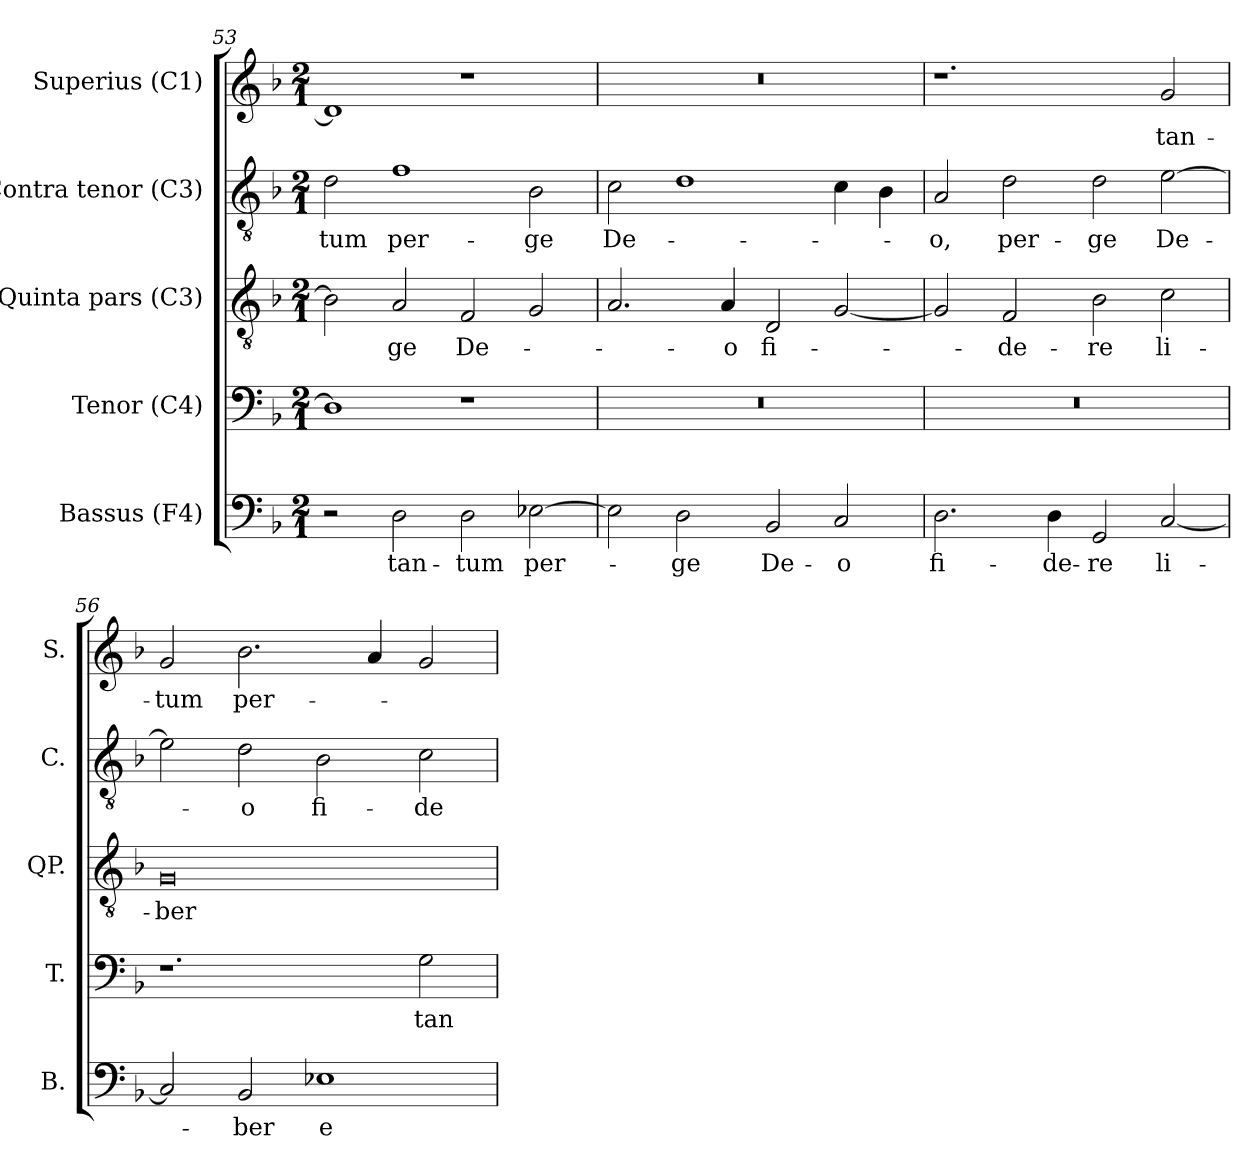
**kern	**text	**kern	**text	**kern	**text	**kern	**text	**kern	**text
*part5	*part5	*part4	*part4	*part3	*part3	*part2	*part2	*part1	*part1
*staff5	*staff5	*staff4	*staff4	*staff3	*staff3	*staff2	*staff2	*staff1	*staff1
*I"Bassus (F4)	*	*I"Tenor (C4)	*	*I"Quinta pars (C3)	*	*I"Contra tenor (C3)	*	*I"Superius (C1)	*
*I'B.	*	*I'T.	*	*I'QP.	*	*I'C.	*	*I'S.	*
!!LO:LB:g=z
*clefF4	*	*clefF4	*	*clefGv2	*	*clefGv2	*	*clefG2	*
*	*	*ITrd7c12	*	*ITrd7c12	*	*ITrd7c12	*	*	*
*k[b-]	*	*k[b-]	*	*k[b-]	*	*k[b-]	*	*k[b-]	*
*F:	*	*F:	*	*F:	*	*F:	*	*F:	*
*M2/1	*	*M2/1	*	*M2/1	*	*M2/1	*	*M2/1	*
=53	=53	=53	=53	=53	=53	=53	=53	=53	=53
!	!	!	!	!	!	!	!LO:LY:b:color=#000000	!	!
2r	.	1DDi]	.	2BB-i\]	.	2Di\	-tum	1di]	.
!	!LO:LY:b:color=#000000	!	!	!	!	!	!	!	!
!	!	!	!	!	!LO:LY:b:color=#000000	!	!	!	!
!	!	!	!	!	!	!	!LO:LY:b:color=#000000	!	!
2Di\	tan-	.	.	2AAi/	-ge	1Fi	per-	.	.
!	!LO:LY:b:color=#000000	!	!	!	!	!	!	!	!
!	!	!	!	!	!LO:LY:b:color=#000000	!	!	!	!
2Di\	-tum	1r	.	2FFi/	De-	.	.	1r	.
!	!LO:LY:b:color=#000000	!	!	!	!	!	!	!	!
!	!	!	!	!	!	!	!LO:LY:b:color=#000000	!	!
[2E-Xi\	per-	.	.	2GGi/	.	2BB-i\	-ge	.	.
=54	=54	=54	=54	=54	=54	=54	=54	=54	=54
!	!	!LO:N:vis=1	!	!	!	!	!	!	!
!	!	!	!	!	!	!	!LO:LY:b:color=#000000	!LO:N:vis=1	!
2E-i\]	.	0r	.	2.AAi/	.	2Ci\	De-	0r	.
!	!LO:LY:b:color=#000000	!	!	!	!	!	!	!	!
2Di\	-ge	.	.	.	.	1Di	.	.	.
!	!	!	!	!	!LO:LY:b:color=#000000	!	!	!	!
.	.	.	.	4AAi/	-o	.	.	.	.
!	!LO:LY:b:color=#000000	!	!	!	!	!	!	!	!
!	!	!	!	!	!LO:LY:b:color=#000000	!	!	!	!
2BB-i/	De-	.	.	2DDi/	fi-	.	.	.	.
!	!LO:LY:b:color=#000000	!	!	!	!	!	!	!	!
2Ci/	-o	.	.	[2GGi/	.	4Ci\	.	.	.
.	.	.	.	.	.	4BB-i\	.	.	.
=55	=55	=55	=55	=55	=55	=55	=55	=55	=55
!	!LO:LY:b:color=#000000	!LO:N:vis=1	!	!	!	!	!	!	!
!	!	!	!	!	!	!	!LO:LY:b:color=#000000	!	!
2.Di\	fi-	0r	.	2GGi/]	.	2AAi/	-o,	1.r	.
!	!	!	!	!	!LO:LY:b:color=#000000	!	!	!	!
!	!	!	!	!	!	!	!LO:LY:b:color=#000000	!	!
.	.	.	.	2FFi/	-de-	2Di\	per-	.	.
!	!LO:LY:b:color=#000000	!	!	!	!	!	!	!	!
4Di\	-de-	.	.	.	.	.	.	.	.
!	!LO:LY:b:color=#000000	!	!	!	!	!	!	!	!
!	!	!	!	!	!LO:LY:b:color=#000000	!	!	!	!
!	!	!	!	!	!	!	!LO:LY:b:color=#000000	!	!
2GGi/	-re	.	.	2BB-i\	-re	2Di\	-ge	.	.
!	!LO:LY:b:color=#000000	!	!	!	!	!	!	!	!
!	!	!	!	!	!LO:LY:b:color=#000000	!	!	!	!
!	!	!	!	!	!	!	!LO:LY:b:color=#000000	!	!
!	!	!	!	!	!	!	!	!	!LO:LY:b:color=#000000
[2Ci/	li-	.	.	2Ci\	li-	[2Ei\	De-	2gi/	tan-
=56	=56	=56	=56	=56	=56	=56	=56	=56	=56
!	!	!	!	!	!LO:LY:b:color=#000000	!	!	!	!
!	!	!	!	!	!	!	!	!	!LO:LY:b:color=#000000
2Ci/]	.	1.r	.	0GGi	-ber	2Ei\]	.	2gi/	-tum
!	!LO:LY:b:color=#000000	!	!	!	!	!	!	!	!
!	!	!	!	!	!	!	!LO:LY:b:color=#000000	!	!
!	!	!	!	!	!	!	!	!	!LO:LY:b:color=#000000
2BB-i/	-ber	.	.	.	.	2Di\	-o	2.b-i\	per-
!	!LO:LY:b:color=#000000	!	!	!	!	!	!	!	!
!	!	!	!	!	!	!	!LO:LY:b:color=#000000	!	!
1E-i	e-	.	.	.	.	2BB-i\	fi-	.	.
.	.	.	.	.	.	.	.	4ai/	.
!	!	!	!LO:LY:b:color=#000000	!	!	!	!	!	!
!	!	!	!	!	!	!	!LO:LY:b:color=#000000	!	!
.	.	2GGi\	tan-	.	.	2Ci\	-de-	2gi/	.
=	=	=	=	=	=	=	=	=	=
*-	*-	*-	*-	*-	*-	*-	*-	*-	*-
